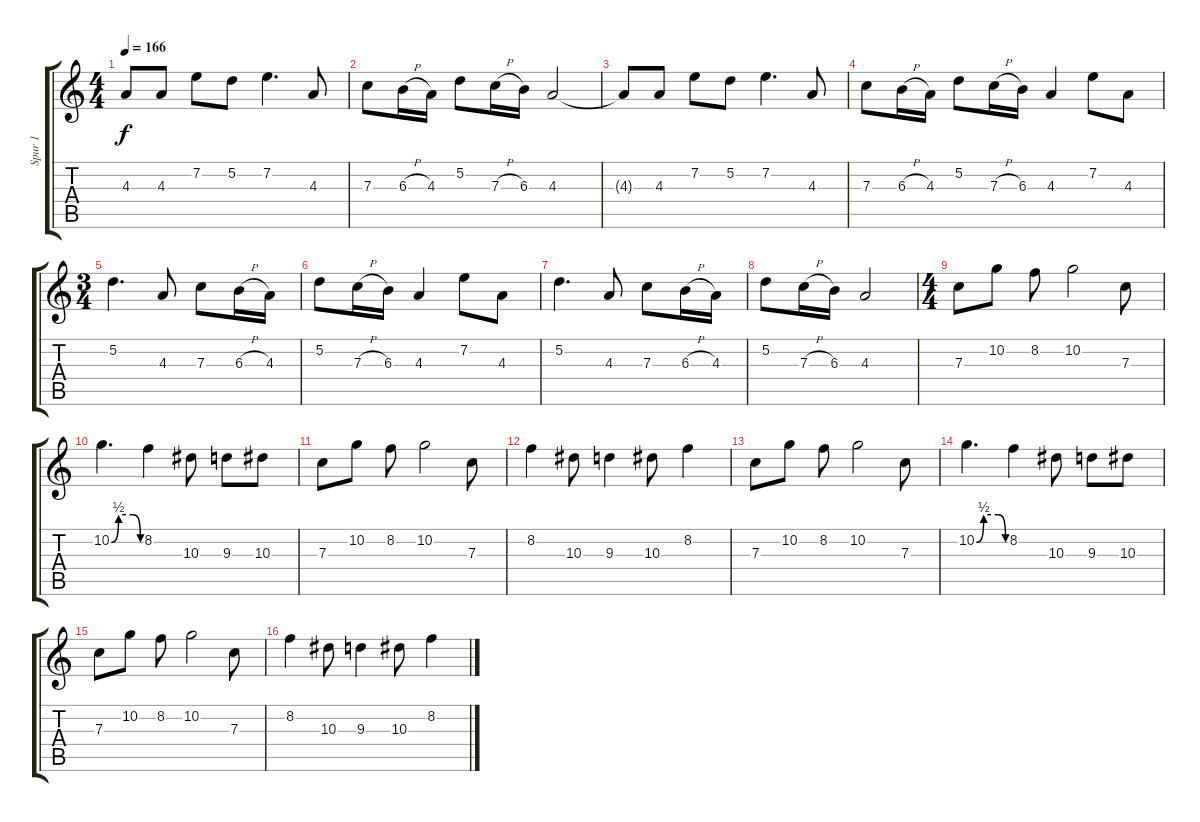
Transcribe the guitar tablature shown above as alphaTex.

\track ("Spur 1" "Spur 1") {instrument distortionguitar}
\staff {score tabs}
\tuning (D4 A3 F3 C3 G2 D2) {hide}
\ts (4 4)
\tempo 166
\clef g2
\ks c
4.3{t}.8{dy f} 4.3.8 7.2.8 5.2.8 7.2.4{d} 4.3.8 |
7.3.8 6.3{h}.16 4.3.16 5.2.8 7.3{h}.16 6.3.16 4.3.2 |
4.3{t}.8 4.3.8 7.2.8 5.2.8 7.2.4{d} 4.3.8 |
7.3.8 6.3{h}.16 4.3.16 5.2.8 7.3{h}.16 6.3.16 4.3.4 7.2.8 4.3.8 |
\ts (3 4)
5.2.4{d} 4.3.8 7.3.8 6.3{h}.16 4.3.16 |
5.2.8 7.3{h}.16 6.3.16 4.3.4 7.2.8 4.3.8 |
5.2.4{d} 4.3.8 7.3.8 6.3{h}.16 4.3.16 |
5.2.8 7.3{h}.16 6.3.16 4.3.2 |
\ts (4 4)
7.3.8 10.2.8 8.2.8 10.2.2 7.3.8 |
10.2{be (custom 0 0 15 2 30 2 45 2 60 0)}.4{d} 8.2.4 10.3.8 9.3.8 10.3.8 |
7.3.8 10.2.8 8.2.8 10.2.2 7.3.8 |
8.2.4 10.3.8 9.3.4 10.3.8 8.2.4 |
7.3.8 10.2.8 8.2.8 10.2.2 7.3.8 |
10.2{be (custom 0 0 15 2 30 2 45 2 60 0)}.4{d} 8.2.4 10.3.8 9.3.8 10.3.8 |
7.3.8 10.2.8 8.2.8 10.2.2 7.3.8 |
8.2.4 10.3.8 9.3.4 10.3.8 8.2.4
